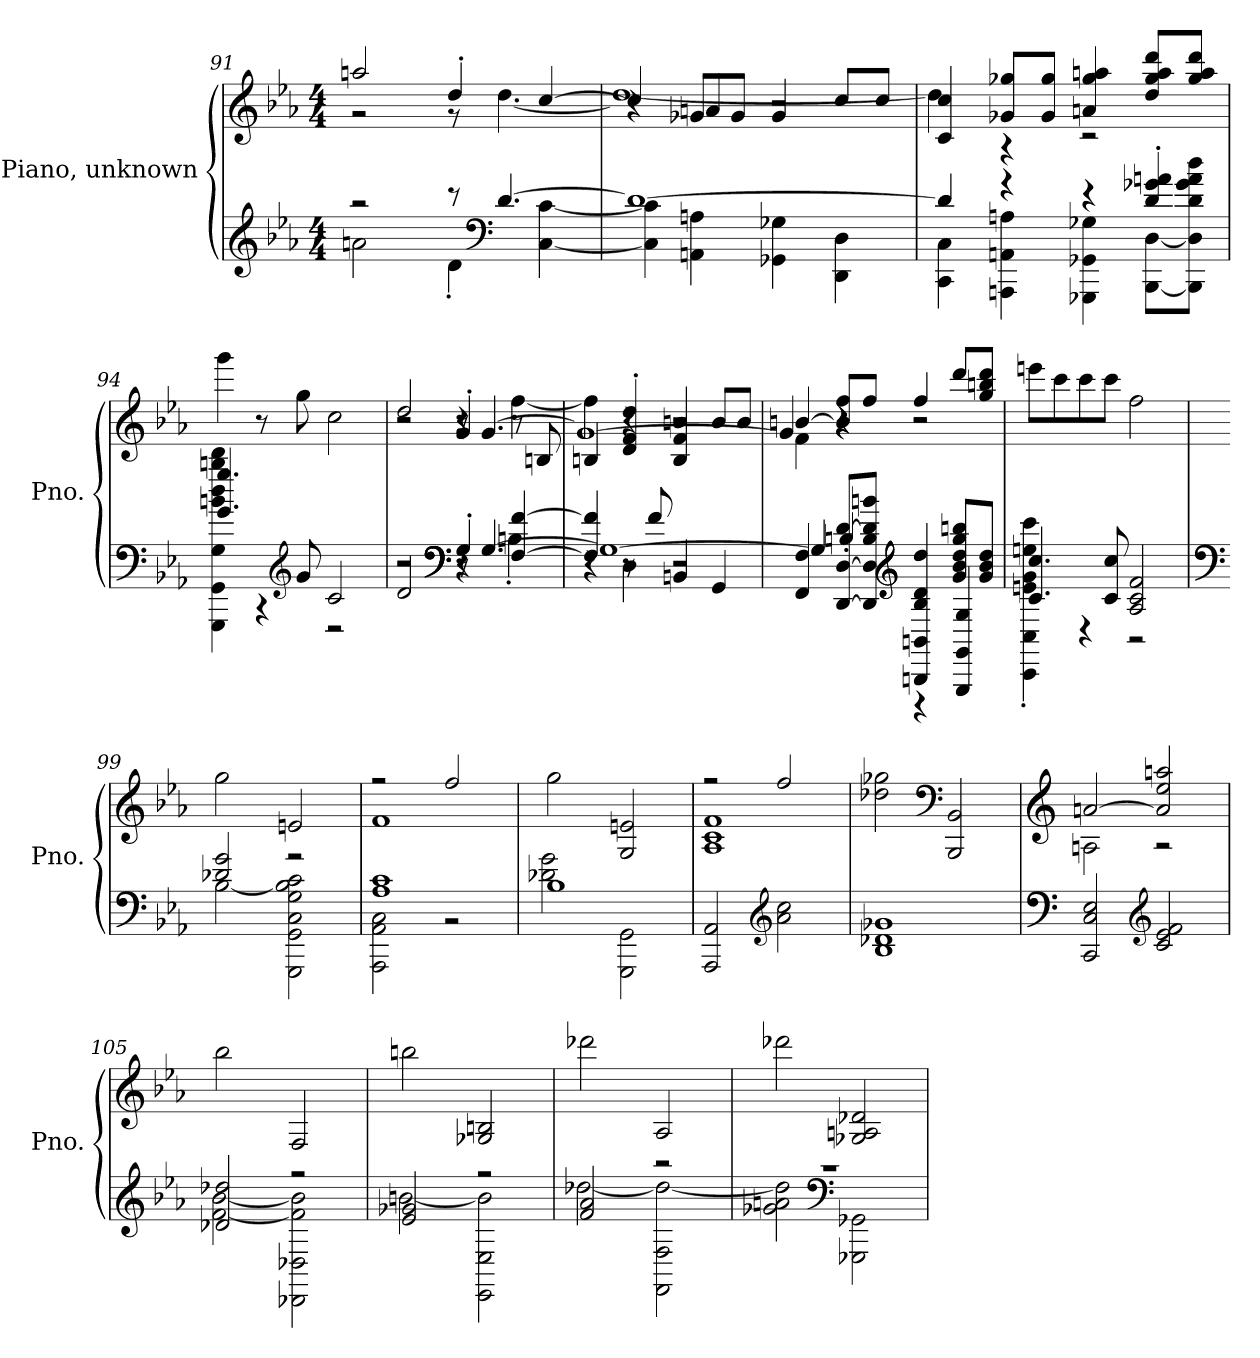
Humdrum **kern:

**kern	**kern
*part1	*part1
*staff2	*staff1
*I"Piano, unknown	*
*I'Pno.	*
*clefG2	*clefG2
*k[b-e-a-]	*k[b-e-a-]
*M4/4	*M4/4
=91	=91
*^	*^
2r	2an\	2aan/	2r
8r	4d'\	4dd'/	8r
*clefF4	*	*	*
[4.d/	.	.	[4.dd\
.	[4C\ [4c\	[4cc/	.
!!LO:LB:g=z
=92	=92	=92	=92
*	*	*	*^
1d_	4C\] 4c\]	4cc/]	1dd_	4r
.	4AAn\ 4An\	8g-X/L	.	4an/
.	.	8g-/J	.	.
.	4GG-X\ 4G-X\	4g-/	.	2r
.	4DD\ 4D\	8cc/L	.	.
.	.	8cc/J	.	.
*	*	*	*v	*v
=93	=93	=93	=93
4d/]	4CC\ 4C\	4c/ 4cc/	4dd\]
4r	4AAAn\ 4AAn\ 4An\	8g-X/ 8gg-X/L	4r
.	.	8g-/ 8gg-/J	.
4r	4GGG-X\ 4GG-X\ 4G-X\	4an/ 4gg-/ 4aan/	2r
4d/' 4g-X/' 4an/'	[8BBB-\ [8D\L	8dd/ 8gg-/ 8aa/ 8ddd/L	.
.	8BBB-\] 8D\] 8d\ 8g-\ 8a\ 8dd\J	8gg-/ 8aa/ 8ddd/J	.
*	*	*v	*v
=94	=94	=94
4.g/ 4.gg/	4GGG\ 4GG\ 4G\ 4bn\ 4dd\ 4bbn\ 4ddd\	4ggg\
.	4r	8r
*clefG2	*	*
8g/	.	8gg\
2c/	2r	2cc\
=95	=95	=95
*	*^	*^
*	*	*	*	*^
2d/	2r	2r	2dd/	2r	2r
*clefF4	*	*	*	*	*
4G'/	4r	8r	4g'/	4r	8r
.	.	[4.G/	.	.	[4.g/
[4F/ [4f/	4Bn'\	.	8r	[4ff\	.
.	.	.	8Bn/	.	.
!!LO:PB:g=z	!!	!!
=96	=96	=96	=96	=96	=96
4F/] 4f/]	4r	1G_	4Bn/	4ff\]	1g_
8r	4D\	.	4d/' 4f/' 4dd/'	4r	.
8f/	.	.	.	.	.
4BBn/	2r	.	4B/ 4f/ 4bn/	2r	.
4GG/	.	.	8b/L	.	.
.	.	.	8b/J	.	.
*	*v	*v	*	*	*
=97	=97	=97	=97	=97
4FF/ 4F/	4G/]	[4bn/	4f\	4g/]
[8DD/ [8D/ [8d/L	4Bn'/	8b/] 8ff/L	4r	4r
8DD/] 8D/] 8B/ 8d/] 8bn/J	.	8ff/J	.	.
*clefG2	*	*	*	*
4BBBn/ 4BBn/ 4B/ 4d/ 4dd/	4r	4ff/	2r	2r
8g/ 8b/ 8dd/ 8gg/ 8bbn/L	4GGG/ 4GG/ 4G/	8ddd/L	.	.
8g/ 8b/ 8dd/J	.	8gg/ 8bbn/ 8ddd/J	.	.
*	*	*v	*v	*v
=98	=98	=98
4.c/ 4.cc/	4CC\' 4C\' 4en\' 4g\' 4een\' 4ccc\'	8eeen\L
.	.	8ccc\
.	4r	8ccc\
8c/ 8cc/	.	8ccc\J
2A-/ 2c/ 2f/	2r	2ff\
=99	=99	=99
*clefF4	*	*
2d-X/ 2g/	[2B-\	2gg\
2r	2GGG\ 2GG\ 2C\ 2G\ 2B-\] 2c\	2en/
=100	=100	=100
*	*	*^
1A- 1c	2AAA-\ 2AA-\ 2C\	2r	1f
.	2r	2ff/	.
*	*	*v	*v
!!LO:LB:g=z
=101	=101	=101
1B-	2d-X\ 2g\	2gg\
.	2GGG\ 2GG\	2G/ 2en/
*v	*v	*
=102	=102
*	*^
2AAA-/ 2AA-/	2r	1A- 1c 1f
*clefG2	*	*
2a-\ 2cc\	2ff/	.
*	*v	*v
=103	=103
1B- 1d-X 1g-X	2dd-X\ 2gg-X\
*	*clefF4
.	2BBB-/ 2BB-/
=104	=104
*clefF4	*clefG2
*	*^
2CC/ 2C/ 2E-/	[2an/	2An\
*clefG2	*	*
2c/ 2e-/ 2f/	2a/] 2ee-/ 2aan/	2r
*	*v	*v
=105	=105
*^	*
2d-X/ 2dd-X/	[2f\ [2b-\	2bb-\
2r	2DD-X\ 2D-X\ 2f\] 2b-\]	2F/
=106	=106	=106
2e-/ 2g-X/	[2bn\	2bbn\
2r	2EE-\ 2E-\ 2b\]	2G-X/ 2Bn/
=107	=107	=107
2f/ 2a-/	[2dd-X\	2ddd-X\
2r	2FF\ 2F\ 2dd-\_	2A-/
!!LO:LB:g=z
=108	=108	=108
1r	2g-X\ 2an\ 2dd-\]	2ddd-X\
*clefF4	*	*
.	2GGG-X\ 2GG-X\	2G-X/ 2An/ 2d-X/
*v	*v	*
=	=
*-	*-
